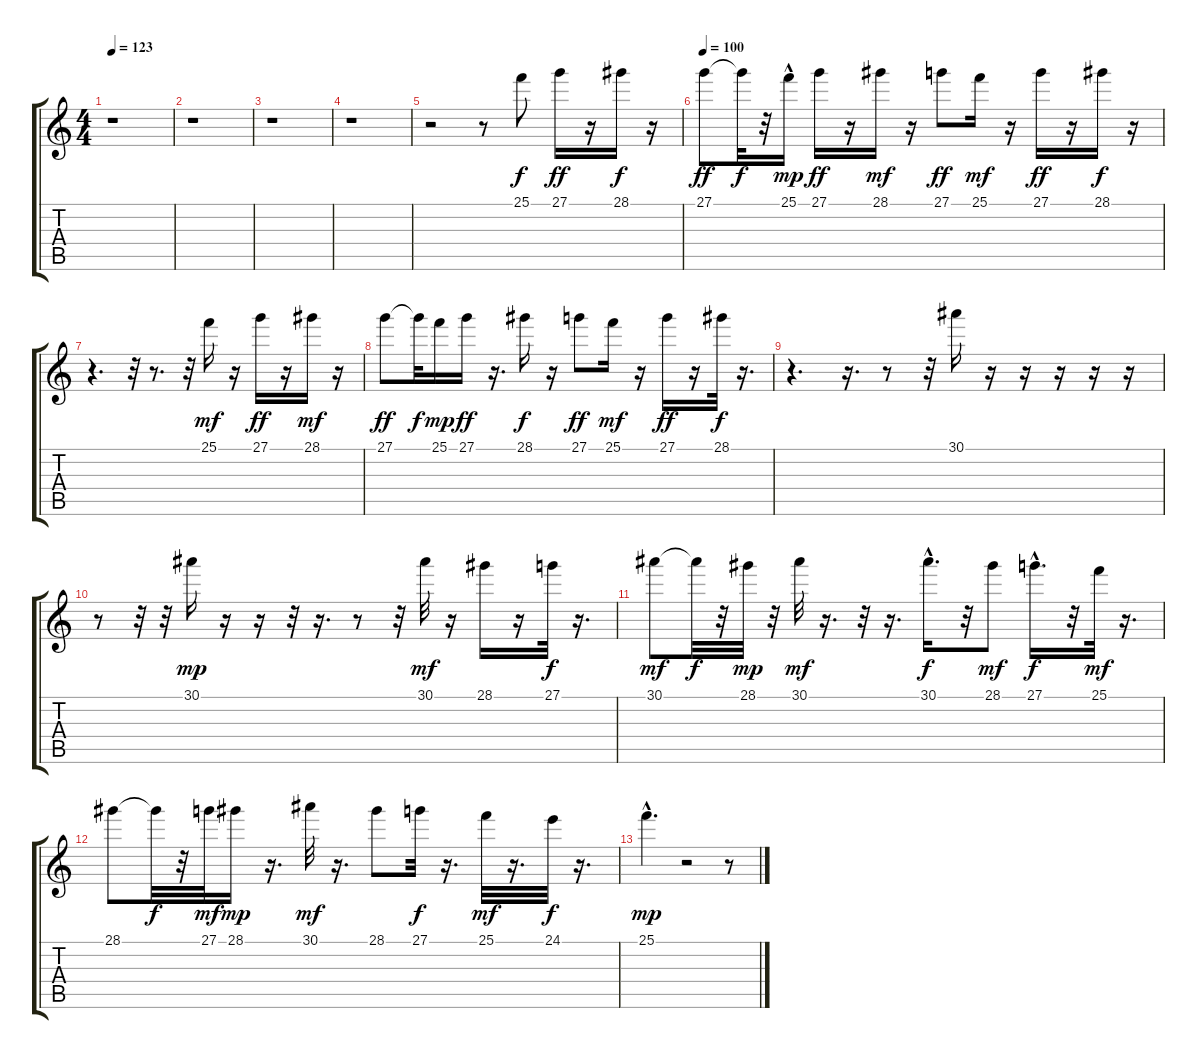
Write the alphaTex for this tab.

\track "" {instrument whistle}
\staff {score tabs}
\tuning (E4 B3 G3 D3 A2 E2) {hide}
\ts (4 4)
\tempo 123
\clef g2
\ks c
r.1{dy mp} |
r.1 |
r.1 |
r.1 |
r.2 r.8 25.1.8{dy f} 27.1.16{dy ff} r.16 28.1.16{dy f} r.16 |
\tempo 100
27.1.8{dy ff} 27.1{t}.32{dy f} r.32 25.1{hac}.16{dy mp} 27.1.16{dy ff} r.16 28.1.16{dy mf} r.16 27.1.8{dy ff} 25.1.16{dy mf} r.16 27.1.16{dy ff} r.16 28.1.16{dy f} r.16 |
r.4{d} r.32 r.8{d} r.32 25.1.16{dy mf} r.16 27.1.16{dy ff} r.16 28.1.16{dy mf} r.16 |
27.1.8{dy ff} 27.1{t}.32{dy f} 25.1.16{dy mp} 27.1.16{dy ff} r.16{d} 28.1.16{dy f} r.16 27.1.8{dy ff} 25.1.16{dy mf} r.16 27.1.16{dy ff} r.16 28.1.32{dy f} r.16{d} |
r.4{d} r.16{d} r.8 r.32 30.1.16 r.16 r.16 r.16 r.16 r.16 |
r.8 r.32 r.32 30.1.16{dy mp} r.16 r.16 r.32 r.16{d} r.8 r.32 30.1.32{dy mf} r.16 28.1.16 r.16 27.1.32{dy f} r.16{d} |
30.1.8{dy mf} 30.1{t}.32{dy f} r.32 28.1.32{dy mp} r.32 30.1.32{dy mf} r.16{d} r.32 r.16{d} 30.1{hac}.16{d dy f} r.32 28.1.8{dy mf} 27.1{hac}.16{d dy f} r.32 25.1.32{dy mf} r.16{d} |
28.1.8 28.1{t}.32{dy f} r.32 27.1.32{dy mf} 28.1.16{dy mp} r.16{d} 30.1.32{dy mf} r.16{d} 28.1.8 27.1.32{dy f} r.16{d} 25.1.32{dy mf} r.16{d} 24.1.32{dy f} r.16{d} |
25.1{hac}.4{d dy mp} r.2 r.8
